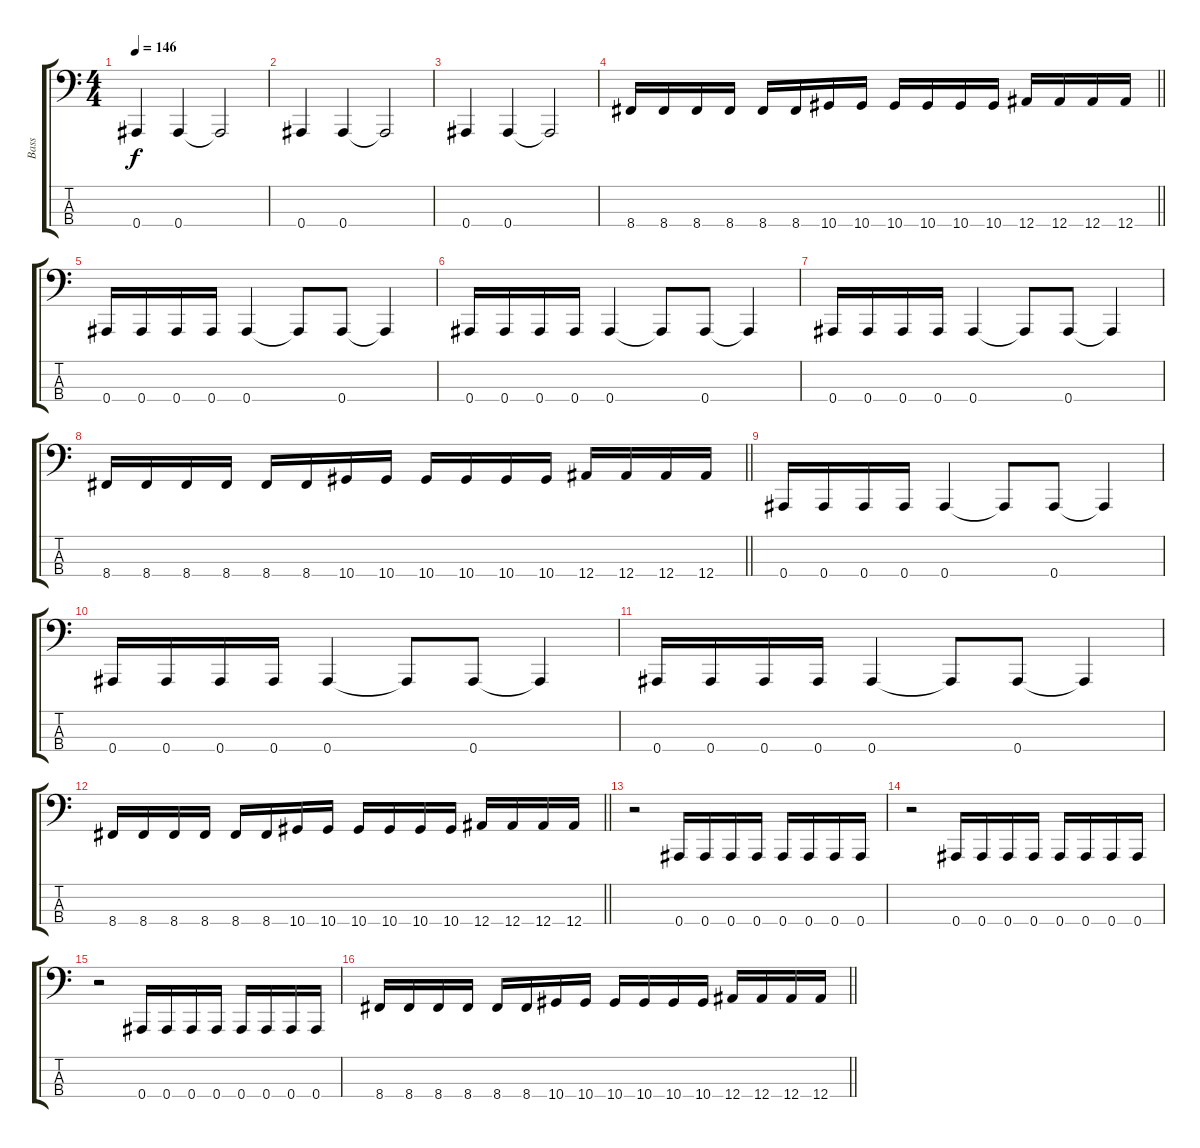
\track ("Bass" "Bass") {instrument electricbassfinger}
\staff {score tabs}
\tuning (Eb2 Bb1 F1 Bb0) {hide}
\ts (4 4)
\tempo 146
\clef f4
\ks c
0.4.4{dy f} 0.4.4 0.4{t}.2 |
0.4.4 0.4.4 0.4{t}.2 |
0.4.4 0.4.4 0.4{t}.2 |
\barLineRight lightlight
8.4.16 8.4.16 8.4.16 8.4.16 8.4.16 8.4.16 10.4.16 10.4.16 10.4.16 10.4.16 10.4.16 10.4.16 12.4.16 12.4.16 12.4.16 12.4.16 |
0.4.16 0.4.16 0.4.16 0.4.16 0.4.4 0.4{t}.8 0.4.8 0.4{t}.4 |
0.4.16 0.4.16 0.4.16 0.4.16 0.4.4 0.4{t}.8 0.4.8 0.4{t}.4 |
0.4.16 0.4.16 0.4.16 0.4.16 0.4.4 0.4{t}.8 0.4.8 0.4{t}.4 |
\barLineRight lightlight
8.4.16 8.4.16 8.4.16 8.4.16 8.4.16 8.4.16 10.4.16 10.4.16 10.4.16 10.4.16 10.4.16 10.4.16 12.4.16 12.4.16 12.4.16 12.4.16 |
0.4.16 0.4.16 0.4.16 0.4.16 0.4.4 0.4{t}.8 0.4.8 0.4{t}.4 |
0.4.16 0.4.16 0.4.16 0.4.16 0.4.4 0.4{t}.8 0.4.8 0.4{t}.4 |
0.4.16 0.4.16 0.4.16 0.4.16 0.4.4 0.4{t}.8 0.4.8 0.4{t}.4 |
\barLineRight lightlight
8.4.16 8.4.16 8.4.16 8.4.16 8.4.16 8.4.16 10.4.16 10.4.16 10.4.16 10.4.16 10.4.16 10.4.16 12.4.16 12.4.16 12.4.16 12.4.16 |
r.2 0.4.16 0.4.16 0.4.16 0.4.16 0.4.16 0.4.16 0.4.16 0.4.16 |
r.2 0.4.16 0.4.16 0.4.16 0.4.16 0.4.16 0.4.16 0.4.16 0.4.16 |
r.2 0.4.16 0.4.16 0.4.16 0.4.16 0.4.16 0.4.16 0.4.16 0.4.16 |
\barLineRight lightlight
8.4.16 8.4.16 8.4.16 8.4.16 8.4.16 8.4.16 10.4.16 10.4.16 10.4.16 10.4.16 10.4.16 10.4.16 12.4.16 12.4.16 12.4.16 12.4.16
